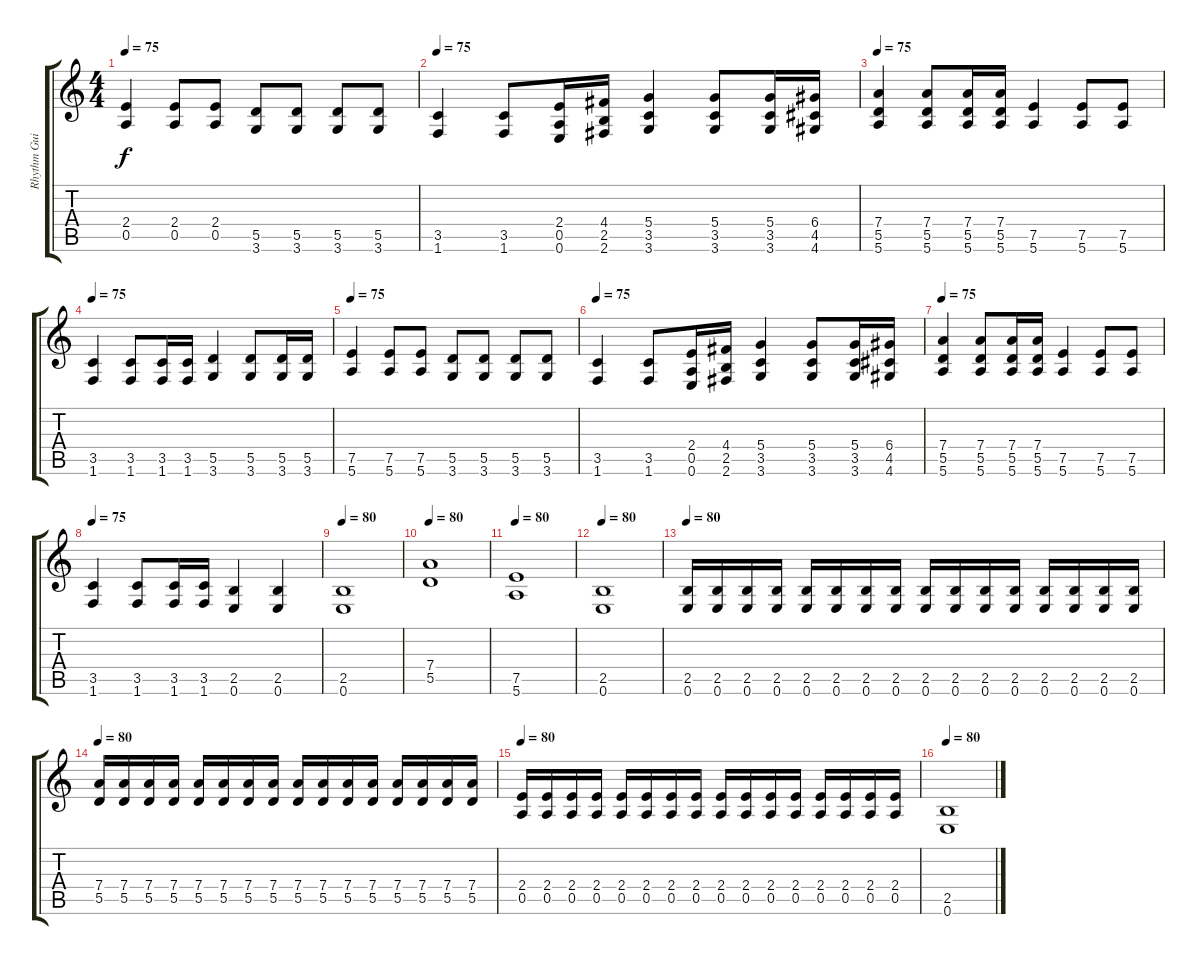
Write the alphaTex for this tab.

\track ("Rhythm Guitar" "Rhythm Gui") {instrument overdrivenguitar}
\staff {score tabs}
\tuning (E4 B3 G3 D3 A2 E2) {hide}
\ts (4 4)
\tempo 75
\clef g2
\ks c
(2.4 0.5).4{dy f} (2.4 0.5).8 (2.4 0.5).8 (5.5 3.6).8 (5.5 3.6).8 (5.5 3.6).8 (5.5 3.6).8 |
\tempo 75
(3.5 1.6).4 (3.5 1.6).8 (2.4 0.5 0.6).16 (4.4 2.5 2.6).16 (5.4 3.5 3.6).4 (5.4 3.5 3.6).8 (5.4 3.5 3.6).16 (6.4 4.5 4.6).16 |
\tempo 75
(7.4 5.5 5.6).4 (7.4 5.5 5.6).8 (7.4 5.5 5.6).16 (7.4 5.5 5.6).16 (7.5 5.6).4 (7.5 5.6).8 (7.5 5.6).8 |
\tempo 75
(3.5 1.6).4 (3.5 1.6).8 (3.5 1.6).16 (3.5 1.6).16 (5.5 3.6).4 (5.5 3.6).8 (5.5 3.6).16 (5.5 3.6).16 |
\tempo 75
(7.5 5.6).4 (7.5 5.6).8 (7.5 5.6).8 (5.5 3.6).8 (5.5 3.6).8 (5.5 3.6).8 (5.5 3.6).8 |
\tempo 75
(3.5 1.6).4 (3.5 1.6).8 (2.4 0.5 0.6).16 (4.4 2.5 2.6).16 (5.4 3.5 3.6).4 (5.4 3.5 3.6).8 (5.4 3.5 3.6).16 (6.4 4.5 4.6).16 |
\tempo 75
(7.4 5.5 5.6).4 (7.4 5.5 5.6).8 (7.4 5.5 5.6).16 (7.4 5.5 5.6).16 (7.5 5.6).4 (7.5 5.6).8 (7.5 5.6).8 |
\tempo 75
(3.5 1.6).4 (3.5 1.6).8 (3.5 1.6).16 (3.5 1.6).16 (2.5 0.6).4 (2.5 0.6).4 |
\tempo 80
(2.5 0.6).1 |
\tempo 80
(7.4 5.5).1 |
\tempo 80
(7.5 5.6).1 |
\tempo 80
(2.5 0.6).1 |
\tempo 80
(2.5 0.6).16 (2.5 0.6).16 (2.5 0.6).16 (2.5 0.6).16 (2.5 0.6).16 (2.5 0.6).16 (2.5 0.6).16 (2.5 0.6).16 (2.5 0.6).16 (2.5 0.6).16 (2.5 0.6).16 (2.5 0.6).16 (2.5 0.6).16 (2.5 0.6).16 (2.5 0.6).16 (2.5 0.6).16 |
\tempo 80
(7.4 5.5).16 (7.4 5.5).16 (7.4 5.5).16 (7.4 5.5).16 (7.4 5.5).16 (7.4 5.5).16 (7.4 5.5).16 (7.4 5.5).16 (7.4 5.5).16 (7.4 5.5).16 (7.4 5.5).16 (7.4 5.5).16 (7.4 5.5).16 (7.4 5.5).16 (7.4 5.5).16 (7.4 5.5).16 |
\tempo 80
(2.4 0.5).16 (2.4 0.5).16 (2.4 0.5).16 (2.4 0.5).16 (2.4 0.5).16 (2.4 0.5).16 (2.4 0.5).16 (2.4 0.5).16 (2.4 0.5).16 (2.4 0.5).16 (2.4 0.5).16 (2.4 0.5).16 (2.4 0.5).16 (2.4 0.5).16 (2.4 0.5).16 (2.4 0.5).16 |
\tempo 80
(2.5 0.6).1
